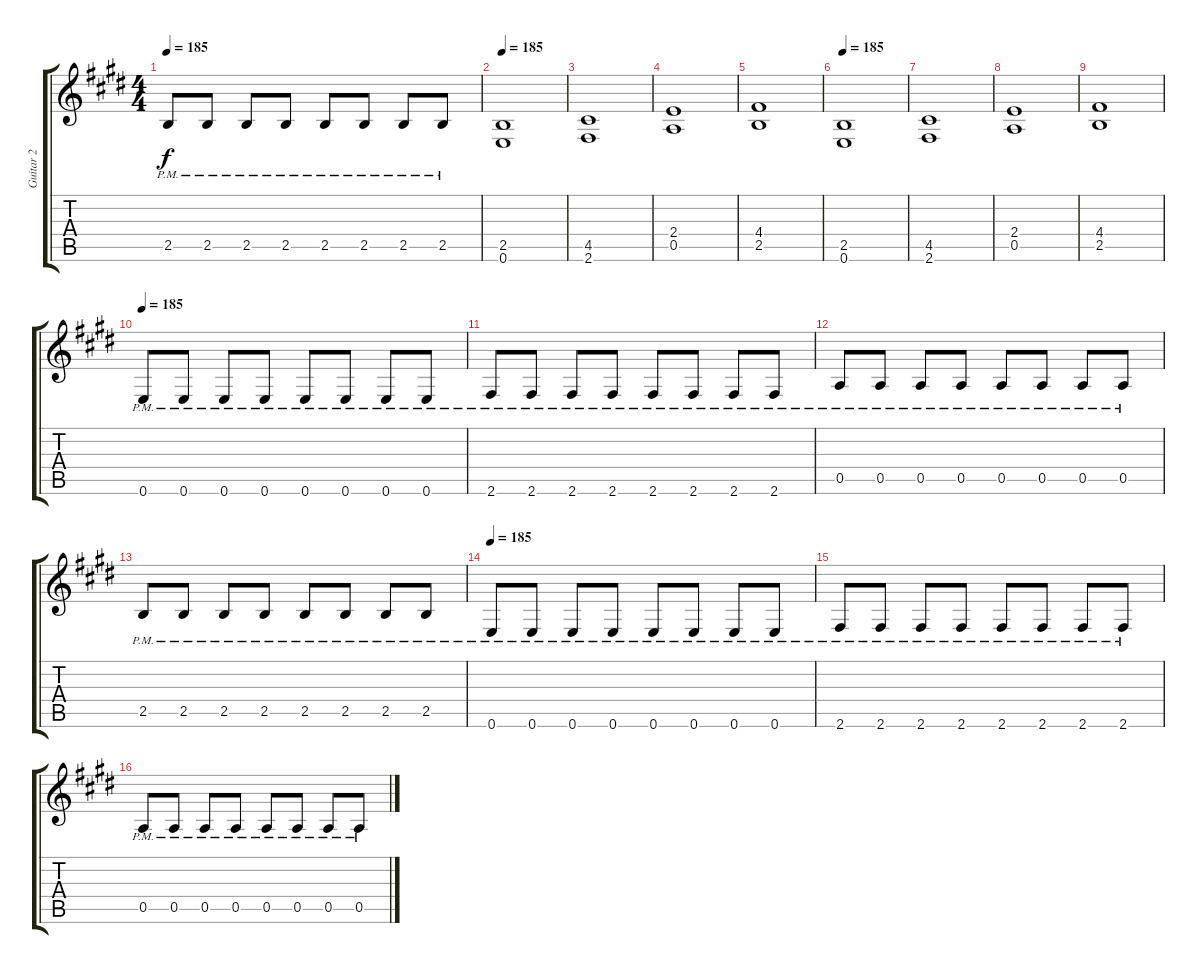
\track ("Guitar 2" "Guitar 2") {instrument distortionguitar}
\staff {score tabs}
\tuning (E4 B3 G3 D3 A2 E2) {hide}
\ts (4 4)
\tempo 185
\clef g2
\ks e
2.5{pm}.8{dy f} 2.5{pm}.8 2.5{pm}.8 2.5{pm}.8 2.5{pm}.8 2.5{pm}.8 2.5{pm}.8 2.5{pm}.8 |
\tempo 185
(2.5 0.6).1 |
(4.5 2.6).1 |
(2.4 0.5).1 |
(4.4 2.5).1 |
\tempo 185
(2.5 0.6).1 |
(4.5 2.6).1 |
(2.4 0.5).1 |
(4.4 2.5).1 |
\tempo 185
0.6{pm}.8 0.6{pm}.8 0.6{pm}.8 0.6{pm}.8 0.6{pm}.8 0.6{pm}.8 0.6{pm}.8 0.6{pm}.8 |
2.6{pm}.8 2.6{pm}.8 2.6{pm}.8 2.6{pm}.8 2.6{pm}.8 2.6{pm}.8 2.6{pm}.8 2.6{pm}.8 |
0.5{pm}.8 0.5{pm}.8 0.5{pm}.8 0.5{pm}.8 0.5{pm}.8 0.5{pm}.8 0.5{pm}.8 0.5{pm}.8 |
2.5{pm}.8 2.5{pm}.8 2.5{pm}.8 2.5{pm}.8 2.5{pm}.8 2.5{pm}.8 2.5{pm}.8 2.5{pm}.8 |
\tempo 185
0.6{pm}.8 0.6{pm}.8 0.6{pm}.8 0.6{pm}.8 0.6{pm}.8 0.6{pm}.8 0.6{pm}.8 0.6{pm}.8 |
2.6{pm}.8 2.6{pm}.8 2.6{pm}.8 2.6{pm}.8 2.6{pm}.8 2.6{pm}.8 2.6{pm}.8 2.6{pm}.8 |
0.5{pm}.8 0.5{pm}.8 0.5{pm}.8 0.5{pm}.8 0.5{pm}.8 0.5{pm}.8 0.5{pm}.8 0.5{pm}.8
